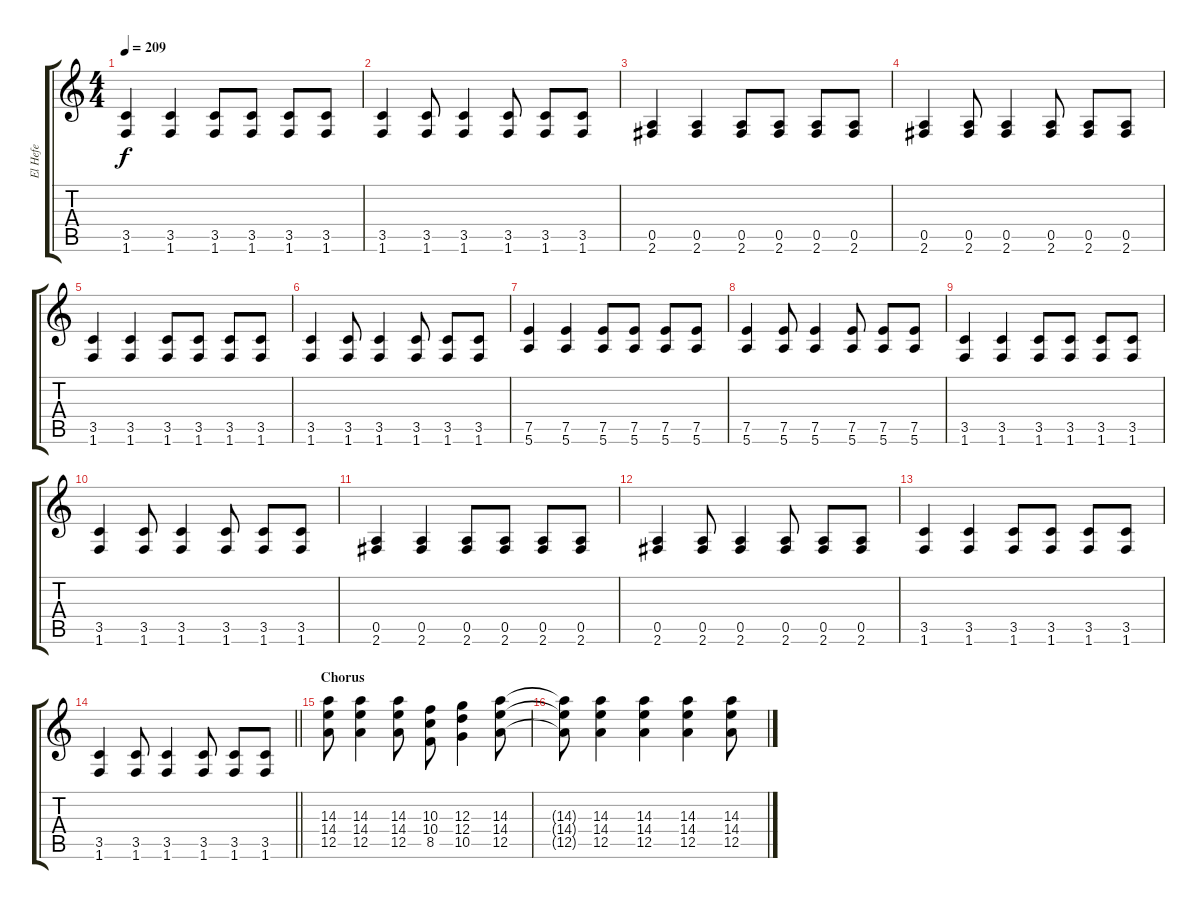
\track ("El Hefe" "El Hefe") {instrument overdrivenguitar}
\staff {score tabs}
\tuning (E4 B3 G3 D3 A2 E2) {hide}
\ts (4 4)
\tempo 209
\clef g2
\ks c
(3.5 1.6).4{dy f} (3.5 1.6).4 (3.5 1.6).8 (3.5 1.6).8 (3.5 1.6).8 (3.5 1.6).8 |
(3.5 1.6).4 (3.5 1.6).8 (3.5 1.6).4 (3.5 1.6).8 (3.5 1.6).8 (3.5 1.6).8 |
(0.5 2.6).4 (0.5 2.6).4 (0.5 2.6).8 (0.5 2.6).8 (0.5 2.6).8 (0.5 2.6).8 |
(0.5 2.6).4 (0.5 2.6).8 (0.5 2.6).4 (0.5 2.6).8 (0.5 2.6).8 (0.5 2.6).8 |
(3.5 1.6).4 (3.5 1.6).4 (3.5 1.6).8 (3.5 1.6).8 (3.5 1.6).8 (3.5 1.6).8 |
(3.5 1.6).4 (3.5 1.6).8 (3.5 1.6).4 (3.5 1.6).8 (3.5 1.6).8 (3.5 1.6).8 |
(7.5 5.6).4 (7.5 5.6).4 (7.5 5.6).8 (7.5 5.6).8 (7.5 5.6).8 (7.5 5.6).8 |
(7.5 5.6).4 (7.5 5.6).8 (7.5 5.6).4 (7.5 5.6).8 (7.5 5.6).8 (7.5 5.6).8 |
(3.5 1.6).4 (3.5 1.6).4 (3.5 1.6).8 (3.5 1.6).8 (3.5 1.6).8 (3.5 1.6).8 |
(3.5 1.6).4 (3.5 1.6).8 (3.5 1.6).4 (3.5 1.6).8 (3.5 1.6).8 (3.5 1.6).8 |
(0.5 2.6).4 (0.5 2.6).4 (0.5 2.6).8 (0.5 2.6).8 (0.5 2.6).8 (0.5 2.6).8 |
(0.5 2.6).4 (0.5 2.6).8 (0.5 2.6).4 (0.5 2.6).8 (0.5 2.6).8 (0.5 2.6).8 |
(3.5 1.6).4 (3.5 1.6).4 (3.5 1.6).8 (3.5 1.6).8 (3.5 1.6).8 (3.5 1.6).8 |
\barLineRight lightlight
(3.5 1.6).4 (3.5 1.6).8 (3.5 1.6).4 (3.5 1.6).8 (3.5 1.6).8 (3.5 1.6).8 |
\section ("" "Chorus")
(14.3 14.4 12.5).8 (14.3 14.4 12.5).4 (14.3 14.4 12.5).8 (10.3 10.4 8.5).8 (12.3 12.4 10.5).4 (14.3 14.4 12.5).8 |
(14.3{t} 14.4{t} 12.5{t}).8 (14.3 14.4 12.5).4 (14.3 14.4 12.5).4 (14.3 14.4 12.5).4 (14.3 14.4 12.5).8
